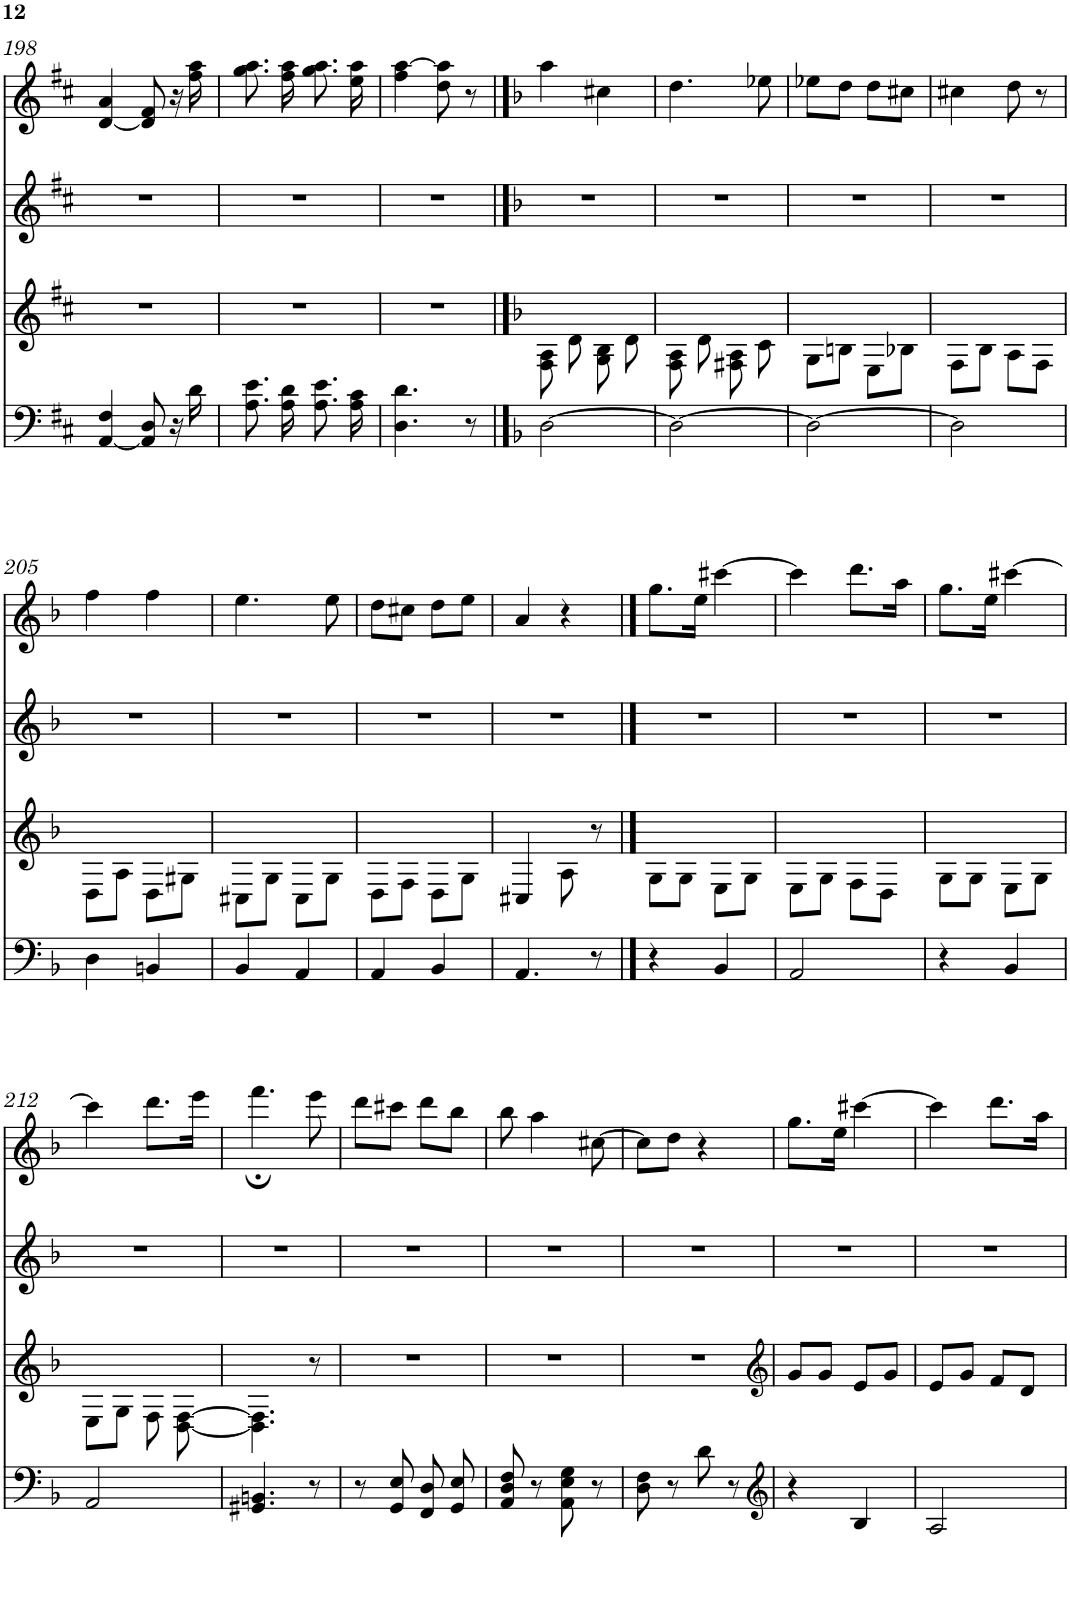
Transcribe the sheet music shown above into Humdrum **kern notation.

**kern	**kern	**kern	**kern
*part4	*part3	*part2	*part1
*staff4	*staff3	*staff2	*staff1
*I"None	*I"None	*I"None	*I"None
!!LO:PB:g=z
*clefF4	*clefG2	*clefG2	*clefG2
*k[f#c#]	*k[f#c#]	*k[f#c#]	*k[f#c#]
*M2/4	*M2/4	*M2/4	*M2/4
=198	=198	=198	=198
[4AA/ 4F#/	2r	2r	[4d/ 4a/
8AA/] 8D/	.	.	8d/] 8f#/
16r	.	.	16r
16d\	.	.	16ff#\ 16aa\
=199	=199	=199	=199
8.A\ 8.e\L	2r	2r	8.gg\ 8.aa\
16A\ 16d\Jk	.	.	16ff#\ 16aa\
8.A\ 8.e\L	.	.	8.gg\ 8.aa\
16A\ 16c#\Jk	.	.	16ee\ 16aa\
=200	=200	=200	=200
4.D\ 4.d\	2r	2r	4ff#\ [4aa\
.	.	.	8dd\ 8aa\]
8r	.	.	8r
==201	==201	==201	==201
*k[b-]	*k[b-]	*k[b-]	*k[b-]
[2D\	8F\ 8A\	2r	4aa\
.	8d\	.	.
.	8G\ 8B-\	.	4cc#X\
.	8d\	.	.
=202	=202	=202	=202
2D\_	8F\ 8A\	2r	4.dd\
.	8d\	.	.
.	8F#X\ 8A\	.	.
.	8c\	.	8ee-X\
=203	=203	=203	=203
2D\_	8G\L	2r	8ee-X\L
.	8Bn\J	.	8dd\J
.	8E\L	.	8dd\L
.	8B-X\J	.	8cc#X\J
=204	=204	=204	=204
2D\]	8F\L	2r	4cc#X\
.	8B-\J	.	.
.	8A\L	.	8dd\
.	8F\J	.	8r
!!LO:LB:g=z
=205	=205	=205	=205
4D\	8D\L	2r	4ff\
.	8A\J	.	.
4BBn/	8D\L	.	4ff\
.	8G#X\J	.	.
=206	=206	=206	=206
4BB-/	8C#X\L	2r	4.ee\
.	8G\J	.	.
4AA/	8C#\L	.	.
.	8G\J	.	8ee\
=207	=207	=207	=207
4AA/	8D\L	2r	8dd\L
.	8F\J	.	8cc#X\J
4BB-/	8D\L	.	8dd\L
.	8G\J	.	8ee\J
=208	=208	=208	=208
4.AA/	4C#X/	2r	4a/
.	8A\	.	4r
8r	8r	.	.
==209	==209	==209	==209
4r	8G\L	2r	8.gg\L
.	8G\J	.	.
.	.	.	16ee\Jk
4BB-/	8E\L	.	[4ccc#X\
.	8G\J	.	.
=210	=210	=210	=210
2AA/	8E\L	2r	4ccc#\]
.	8G\J	.	.
.	8F\L	.	8.ddd\L
.	8D\J	.	.
.	.	.	16aa\Jk
=211	=211	=211	=211
4r	8G\L	2r	8.gg\L
.	8G\J	.	.
.	.	.	16ee\Jk
4BB-/	8E\L	.	[4ccc#X\
.	8G\J	.	.
!!LO:LB:g=z
=212	=212	=212	=212
2AA/	8E\L	2r	4ccc#\]
.	8G\J	.	.
.	8F\	.	8.ddd\L
.	[8D\ [8F\	.	.
.	.	.	16eee\Jk
=213	=213	=213	=213
4.GG#X/ 4.BBn/	4.D\] 4.F\]	2r	4.fff;\
8r	8r	.	8eee\
=214	=214	=214	=214
8r	2r	2r	8ddd\L
8GG/ 8E/	.	.	8ccc#X\J
8FF/ 8D/L	.	.	8ddd\L
8GG/ 8E/J	.	.	8bb-\J
=215	=215	=215	=215
8AA/ 8D/ 8F/	2r	2r	8bb-\
8r	.	.	4aa\
8AA\ 8E\ 8G\	.	.	.
8r	.	.	[8cc#X\
=216	=216	=216	=216
8D\ 8F\	2r	2r	8cc#\L]
8r	.	.	8dd\J
8d\	.	.	4r
8r	.	.	.
=217	=217	=217	=217
*clefG2	*clefG2	*	*
4r	8g/L	2r	8.gg\L
.	8g/J	.	.
.	.	.	16ee\Jk
4B-/	8e/L	.	[4ccc#X\
.	8g/J	.	.
=218	=218	=218	=218
2A/	8e/L	2r	4ccc#\]
.	8g/J	.	.
.	8f/L	.	8.ddd\L
.	8d/J	.	.
.	.	.	16aa\Jk
=	=	=	=
*-	*-	*-	*-
